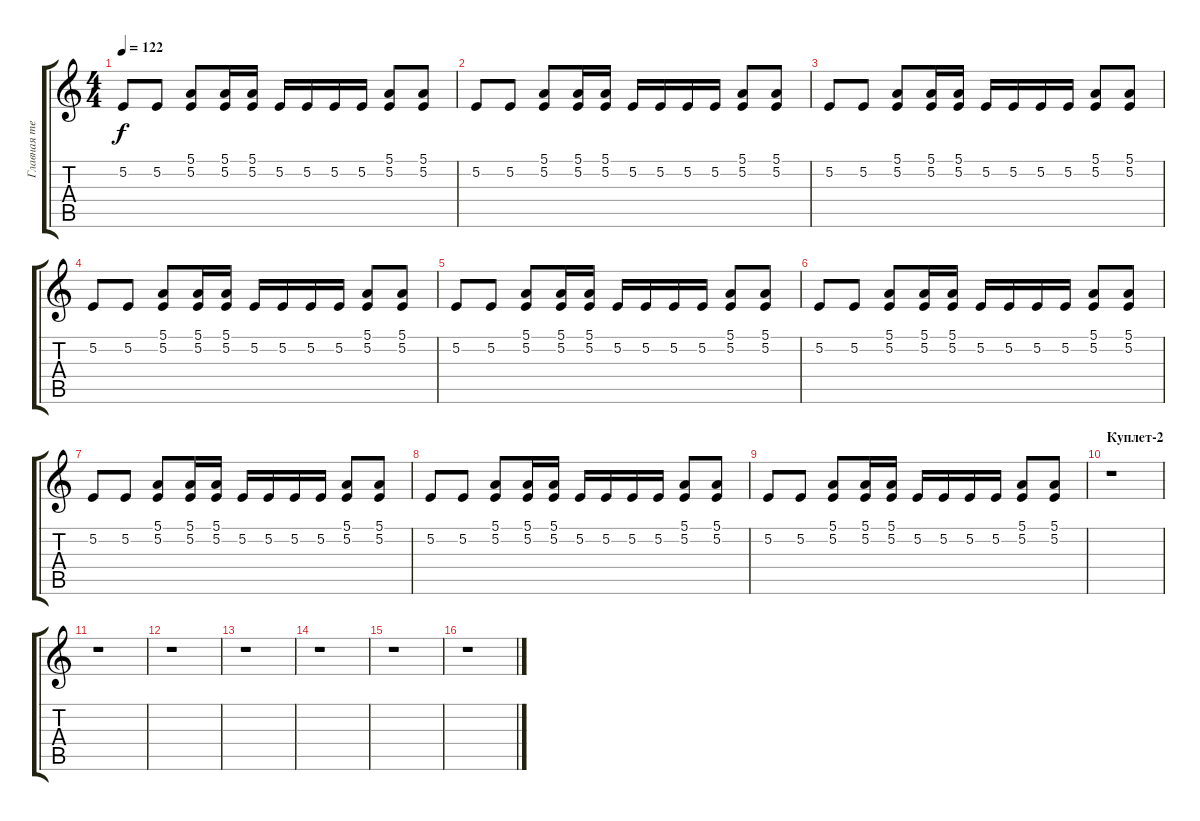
\track ("Главная тема" "Главная те") {instrument agogo}
\staff {score tabs}
\tuning (E4 B3 G3 D3 A2 E2) {hide}
\ts (4 4)
\tempo 122
\clef g2
\ks c
5.2.8{dy f} 5.2.8 (5.1 5.2).8 (5.1 5.2).16 (5.1 5.2).16 5.2.16 5.2.16 5.2.16 5.2.16 (5.1 5.2).8 (5.1 5.2).8 |
5.2.8 5.2.8 (5.1 5.2).8 (5.1 5.2).16 (5.1 5.2).16 5.2.16 5.2.16 5.2.16 5.2.16 (5.1 5.2).8 (5.1 5.2).8 |
5.2.8 5.2.8 (5.1 5.2).8 (5.1 5.2).16 (5.1 5.2).16 5.2.16 5.2.16 5.2.16 5.2.16 (5.1 5.2).8 (5.1 5.2).8 |
5.2.8 5.2.8 (5.1 5.2).8 (5.1 5.2).16 (5.1 5.2).16 5.2.16 5.2.16 5.2.16 5.2.16 (5.1 5.2).8 (5.1 5.2).8 |
5.2.8 5.2.8 (5.1 5.2).8 (5.1 5.2).16 (5.1 5.2).16 5.2.16 5.2.16 5.2.16 5.2.16 (5.1 5.2).8 (5.1 5.2).8 |
5.2.8 5.2.8 (5.1 5.2).8 (5.1 5.2).16 (5.1 5.2).16 5.2.16 5.2.16 5.2.16 5.2.16 (5.1 5.2).8 (5.1 5.2).8 |
5.2.8 5.2.8 (5.1 5.2).8 (5.1 5.2).16 (5.1 5.2).16 5.2.16 5.2.16 5.2.16 5.2.16 (5.1 5.2).8 (5.1 5.2).8 |
5.2.8 5.2.8 (5.1 5.2).8 (5.1 5.2).16 (5.1 5.2).16 5.2.16 5.2.16 5.2.16 5.2.16 (5.1 5.2).8 (5.1 5.2).8 |
5.2.8 5.2.8 (5.1 5.2).8 (5.1 5.2).16 (5.1 5.2).16 5.2.16 5.2.16 5.2.16 5.2.16 (5.1 5.2).8 (5.1 5.2).8 |
\section ("" "Куплет-2")
r.1 |
r.1 |
r.1 |
r.1 |
r.1 |
r.1 |
r.1
